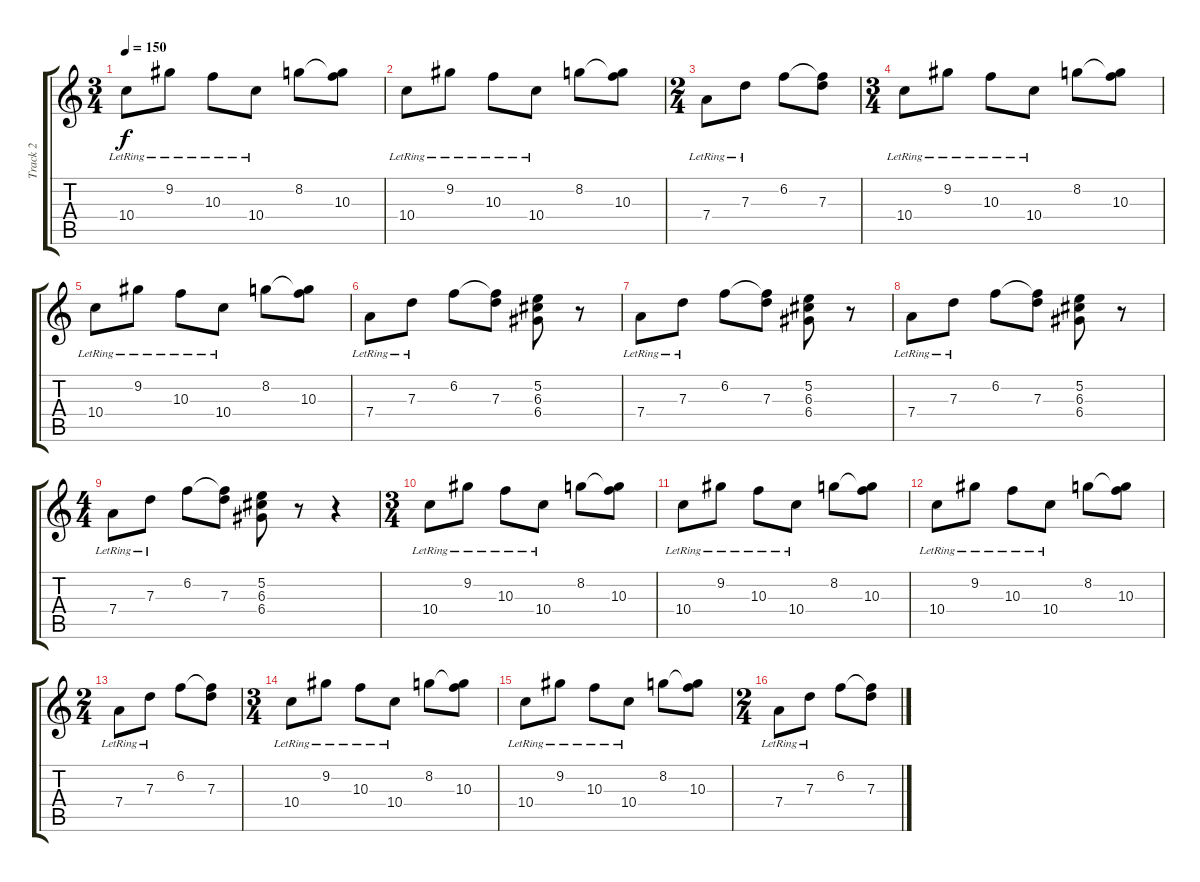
\track ("Track 2" "Track 2") {instrument distortionguitar}
\staff {score tabs}
\tuning (E4 B3 G3 D3 A2 E2) {hide}
\ts (3 4)
\tempo 150
\clef g2
\ks c
10.4{lr}.8{dy f} 9.2{lr}.8 10.3{lr}.8 10.4{lr}.8 8.2.8 (8.2{t} 10.3).8 |
10.4{lr}.8 9.2{lr}.8 10.3{lr}.8 10.4{lr}.8 8.2.8 (8.2{t} 10.3).8 |
\ts (2 4)
7.4{lr}.8 7.3{lr}.8 6.2.8 (6.2{t} 7.3).8 |
\ts (3 4)
10.4{lr}.8 9.2{lr}.8 10.3{lr}.8 10.4{lr}.8 8.2.8 (8.2{t} 10.3).8 |
10.4{lr}.8 9.2{lr}.8 10.3{lr}.8 10.4{lr}.8 8.2.8 (8.2{t} 10.3).8 |
7.4{lr}.8 7.3{lr}.8 6.2.8 (6.2{t} 7.3).8 (5.2 6.3 6.4).8 r.8 |
7.4{lr}.8 7.3{lr}.8 6.2.8 (6.2{t} 7.3).8 (5.2 6.3 6.4).8 r.8 |
7.4{lr}.8 7.3{lr}.8 6.2.8 (6.2{t} 7.3).8 (5.2 6.3 6.4).8 r.8 |
\ts (4 4)
7.4{lr}.8 7.3{lr}.8 6.2.8 (6.2{t} 7.3).8 (5.2 6.3 6.4).8 r.8 r.4 |
\ts (3 4)
10.4{lr}.8 9.2{lr}.8 10.3{lr}.8 10.4{lr}.8 8.2.8 (8.2{t} 10.3).8 |
10.4{lr}.8 9.2{lr}.8 10.3{lr}.8 10.4{lr}.8 8.2.8 (8.2{t} 10.3).8 |
10.4{lr}.8 9.2{lr}.8 10.3{lr}.8 10.4{lr}.8 8.2.8 (8.2{t} 10.3).8 |
\ts (2 4)
7.4{lr}.8 7.3{lr}.8 6.2.8 (6.2{t} 7.3).8 |
\ts (3 4)
10.4{lr}.8 9.2{lr}.8 10.3{lr}.8 10.4{lr}.8 8.2.8 (8.2{t} 10.3).8 |
10.4{lr}.8 9.2{lr}.8 10.3{lr}.8 10.4{lr}.8 8.2.8 (8.2{t} 10.3).8 |
\ts (2 4)
7.4{lr}.8 7.3{lr}.8 6.2.8 (6.2{t} 7.3).8
